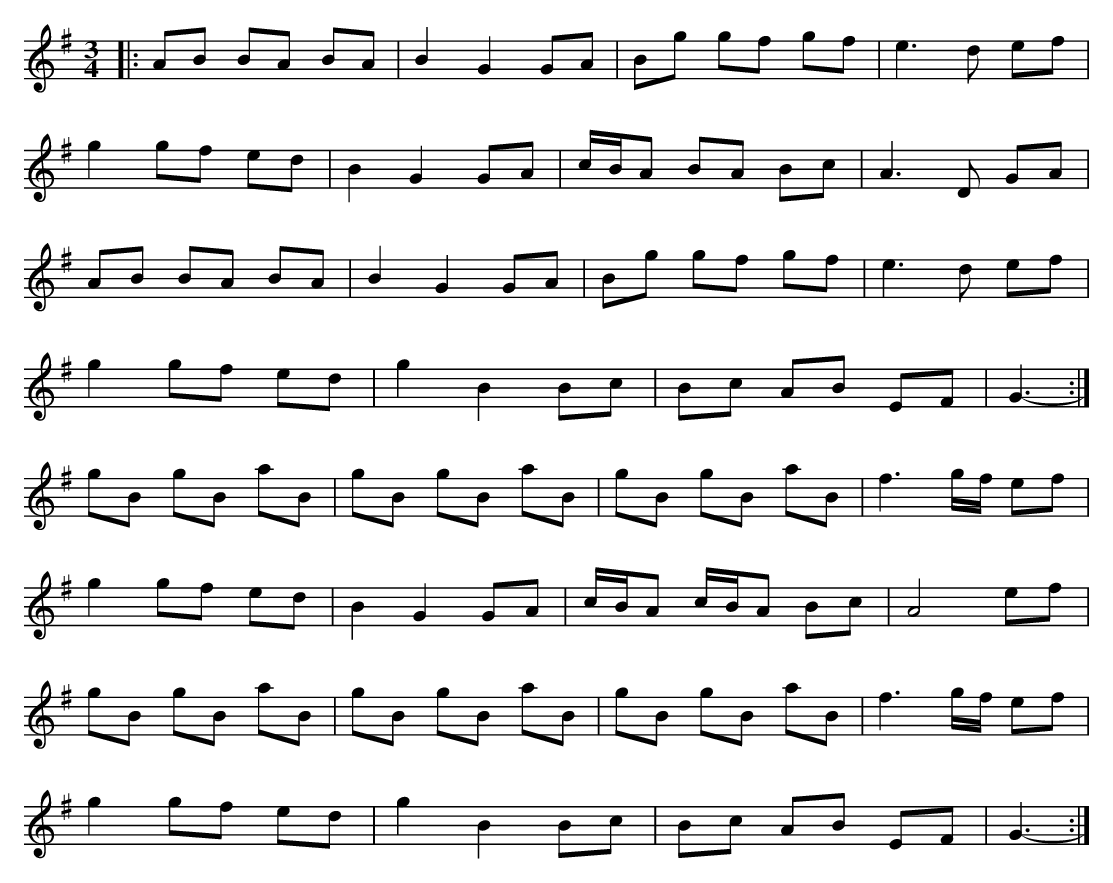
X:1
M:3/4
K:G
|:AB BA BA|B2 G2 GA|Bg gf gf|e3 d ef|
g2 gf ed|B2 G2 GA|c/B/A BA Bc|A3 D GA|
AB BA BA|B2 G2 GA|Bg gf gf|e3 d ef|
g2 gf ed|g2 B2 Bc|Bc AB EF|G3-:|
gB gB aB|gB gB aB|gB gB aB|f3 g/f/ ef|
g2 gf ed|B2 G2 GA|c/B/A c/B/A Bc|A4 ef|
gB gB aB|gB gB aB|gB gB aB|f3 g/f/ ef|
g2 gf ed|g2 B2 Bc|Bc AB EF|G3-:|
